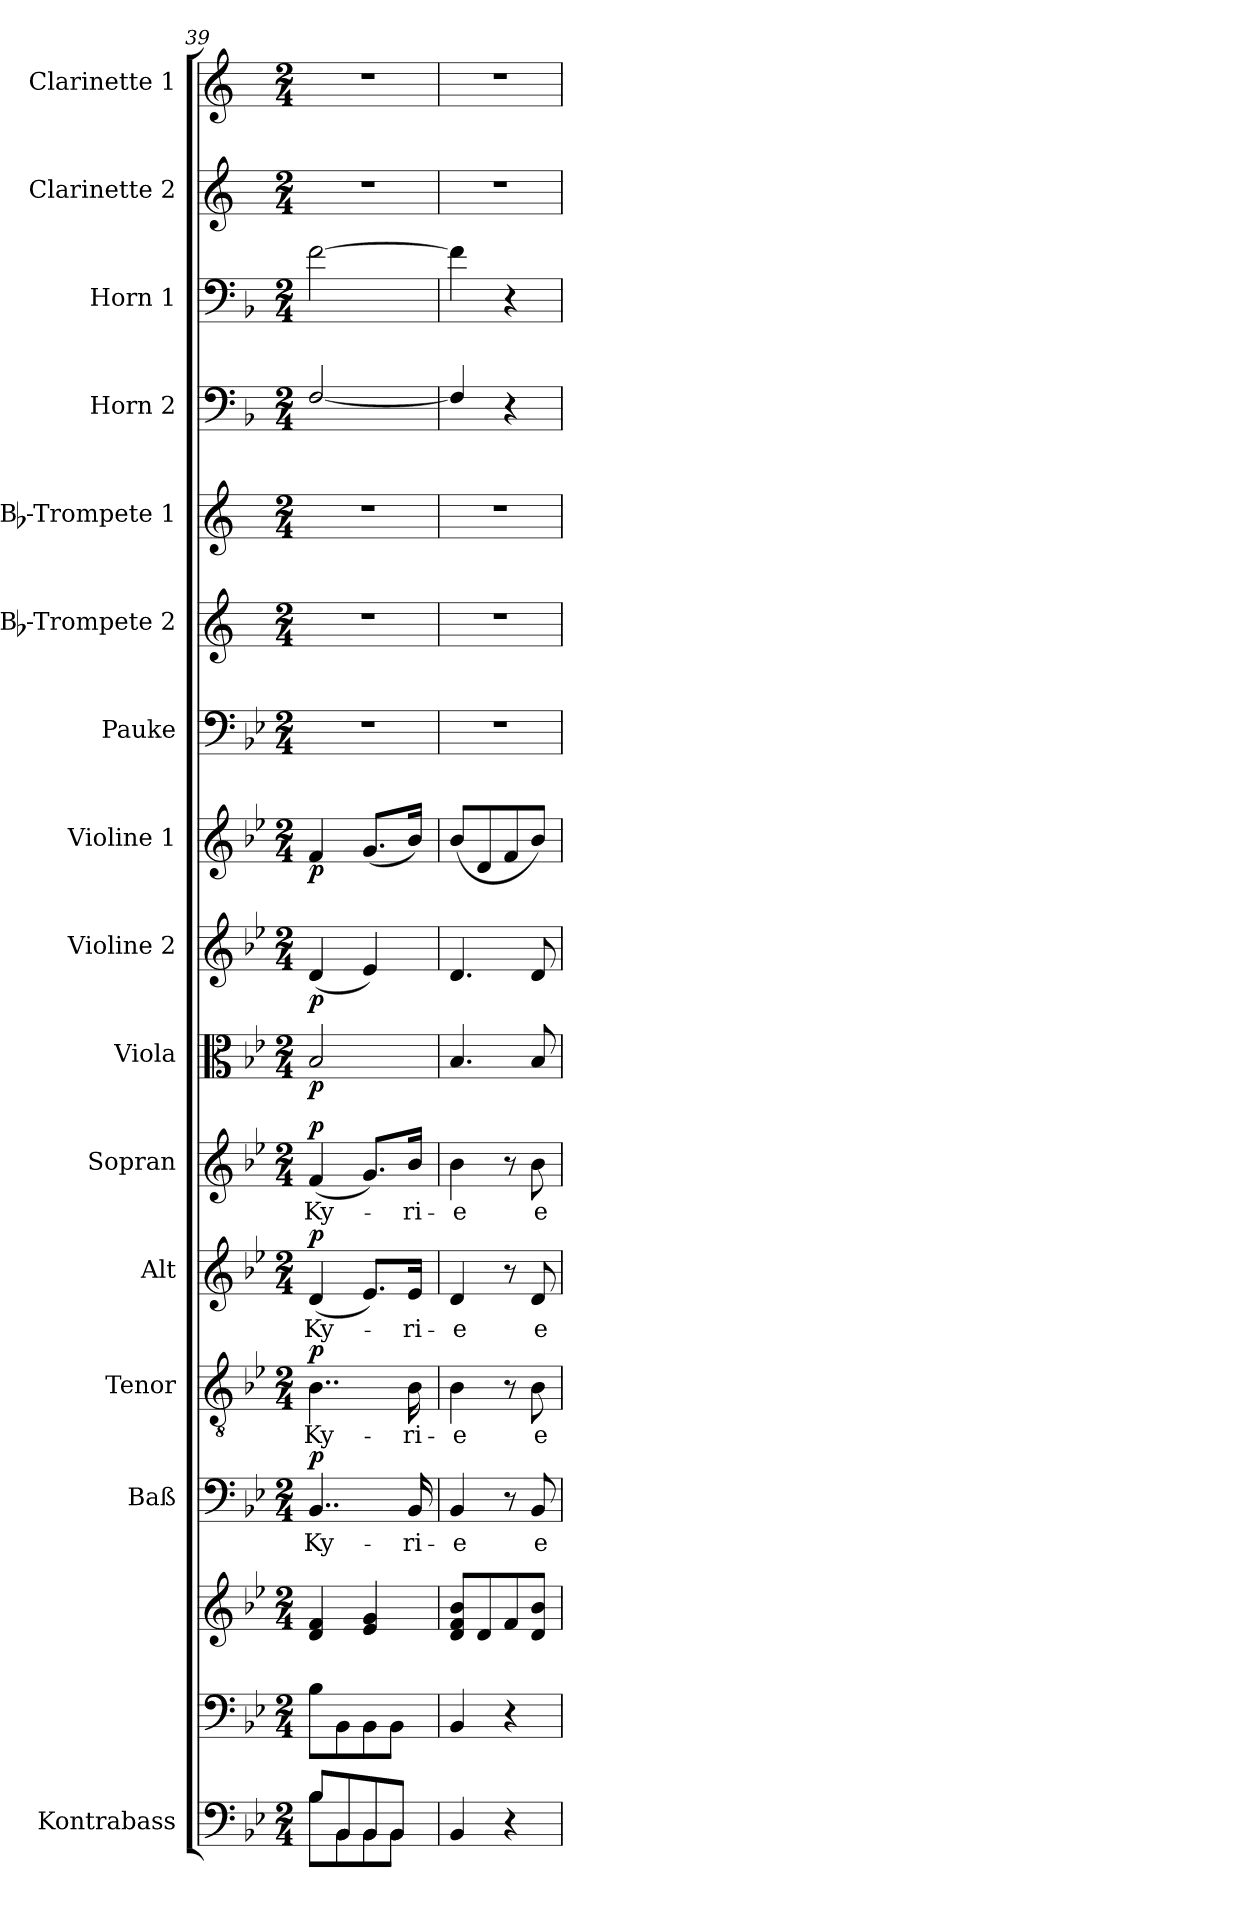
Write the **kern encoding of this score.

**kern	**kern	**kern	**kern	**text	**dynam	**kern	**text	**dynam	**kern	**text	**dynam	**kern	**text	**dynam	**kern	**dynam	**kern	**dynam	**kern	**dynam	**kern	**kern	**kern	**kern	**kern	**kern	**kern
*part16	*part15	*part15	*part14	*part14	*part14	*part13	*part13	*part13	*part12	*part12	*part12	*part11	*part11	*part11	*part10	*part10	*part9	*part9	*part8	*part8	*part7	*part6	*part5	*part4	*part3	*part2	*part1
*staff17	*staff16	*staff15	*staff14	*staff14	*staff14	*staff13	*staff13	*staff13	*staff12	*staff12	*staff12	*staff11	*staff11	*staff11	*staff10	*staff10	*staff9	*staff9	*staff8	*staff8	*staff7	*staff6	*staff5	*staff4	*staff3	*staff2	*staff1
*I"Kontrabass	*	*	*I"Baß	*	*	*I"Tenor	*	*	*I"Alt	*	*	*I"Sopran	*	*	*I"Viola	*	*I"Violine 2	*	*I"Violine 1	*	*I"Pauke	*I"Bb-Trompete 2	*I"Bb-Trompete 1	*I"Horn 2	*I"Horn 1	*I"Clarinette 2	*I"Clarinette 1
*I'Kb.	*	*	*I'Baß	*	*	*I'Ten	*	*	*I'Alt	*	*	*I'Sop	*	*	*I'Vla.	*	*I'Vln. 2	*	*I'Vln. 1	*	*I'Pk.	*I'Bb Trp. 2	*I'Bb Trp. 1	*I'Hrn. 2	*I'Hrn. 1	*I'Cl. 2	*I'Cl. 1
*clefF4	*clefF4	*clefG2	*clefF4	*	*	*clefGv2	*	*	*clefG2	*	*	*clefG2	*	*	*clefC3	*	*clefG2	*	*clefG2	*	*clefF4	*clefG2	*clefG2	*clefF4	*clefF4	*clefG2	*clefG2
*ITrd7c12	*	*	*	*	*	*	*	*	*	*	*	*	*	*	*	*	*	*	*	*	*	*ITrd1c2	*ITrd1c2	*ITrd4c7	*ITrd4c7	*ITrd1c2	*ITrd1c2
*k[b-e-]	*k[b-e-]	*k[b-e-]	*k[b-e-]	*	*	*k[b-e-]	*	*	*k[b-e-]	*	*	*k[b-e-]	*	*	*k[b-e-]	*	*k[b-e-]	*	*k[b-e-]	*	*k[b-e-]	*k[b-e-]	*k[b-e-]	*k[b-e-]	*k[b-e-]	*k[b-e-]	*k[b-e-]
*B-:	*B-:	*B-:	*B-:	*	*	*B-:	*	*	*B-:	*	*	*B-:	*	*	*B-:	*	*B-:	*	*B-:	*	*B-:	*B-:	*B-:	*B-:	*B-:	*B-:	*B-:
*M2/4	*M2/4	*M2/4	*M2/4	*	*	*M2/4	*	*	*M2/4	*	*	*M2/4	*	*	*M2/4	*	*M2/4	*	*M2/4	*	*M2/4	*M2/4	*M2/4	*M2/4	*M2/4	*M2/4	*M2/4
=39	=39	=39	=39	=39	=39	=39	=39	=39	=39	=39	=39	=39	=39	=39	=39	=39	=39	=39	=39	=39	=39	=39	=39	=39	=39	=39	=39
*^	*	*	*	*	*	*	*	*	*	*	*	*	*	*	*	*	*	*	*	*	*	*	*	*	*	*	*
!	!	!	!	!	!LO:LY:b	!LO:DY:a	!	!LO:LY:b	!LO:DY:a	!	!LO:LY:b	!LO:DY:a	!	!LO:LY:b	!LO:DY:a	!	!LO:DY:b	!	!LO:DY:b	!	!LO:DY:b	!	!	!	!	!	!	!
8BB-/L	8BB-\L	8B-\L	4d/ 4f/	4..BB-/	Ky-	p	4..B-\	Ky-	p	(<4d/	Ky-	p	(<4f/	Ky-	p	2B-/	p	(<4d/	p	4f/	p	2r	2r	2r	[2BB-/	[2B-\	2r	2r
8BBB-/	8BBB-\	8BB-\	.	.	.	.	.	.	.	.	.	.	.	.	.	.	.	.	.	.	.	.	.	.	.	.	.	.
8BBB-/	8BBB-\	8BB-\	4e-/ 4g/	.	.	.	.	.	.	8.e-/L)	.	.	8.g/L)	.	.	.	.	4e-/)	.	(<8.g/L	.	.	.	.	.	.	.	.
8BBB-/J	8BBB-\J	8BB-\J	.	.	.	.	.	.	.	.	.	.	.	.	.	.	.	.	.	.	.	.	.	.	.	.	.	.
!	!	!	!	!	!LO:LY:b	!	!	!LO:LY:b	!	!	!LO:LY:b	!	!	!LO:LY:b	!	!	!	!	!	!	!	!	!	!	!	!	!	!
.	.	.	.	16BB-/	-ri-	.	16B-\	-ri-	.	16e-/Jk	-ri-	.	16b-/Jk	-ri-	.	.	.	.	.	16b-/Jk)	.	.	.	.	.	.	.	.
*v	*v	*	*	*	*	*	*	*	*	*	*	*	*	*	*	*	*	*	*	*	*	*	*	*	*	*	*	*
!!LO:PB:g=z
=40	=40	=40	=40	=40	=40	=40	=40	=40	=40	=40	=40	=40	=40	=40	=40	=40	=40	=40	=40	=40	=40	=40	=40	=40	=40	=40	=40
!	!	!	!	!LO:LY:b	!	!	!LO:LY:b	!	!	!LO:LY:b	!	!	!LO:LY:b	!	!	!	!	!	!	!	!	!	!	!	!	!	!
4BBB-/	4BB-/	8d/ 8f/ 8b-/L	4BB-/	-e	.	4B-\	-e	.	4d/	-e	.	4b-\	-e	.	4.B-/	.	4.d/	.	(<8b-/L	.	2r	2r	2r	4BB-/]	4B-\]	2r	2r
.	.	8d/	.	.	.	.	.	.	.	.	.	.	.	.	.	.	.	.	8d/	.	.	.	.	.	.	.	.
4r	4r	8f/	8r	.	.	8r	.	.	8r	.	.	8r	.	.	.	.	.	.	8f/	.	.	.	.	4r	4r	.	.
!	!	!	!	!LO:LY:b	!	!	!LO:LY:b	!	!	!LO:LY:b	!	!	!LO:LY:b	!	!	!	!	!	!	!	!	!	!	!	!	!	!
.	.	8d/ 8b-/J	8BB-/	e-	.	8B-\	e-	.	8d/	e-	.	8b-\	e-	.	8B-/	.	8d/	.	8b-/J)	.	.	.	.	.	.	.	.
=	=	=	=	=	=	=	=	=	=	=	=	=	=	=	=	=	=	=	=	=	=	=	=	=	=	=	=
*-	*-	*-	*-	*-	*-	*-	*-	*-	*-	*-	*-	*-	*-	*-	*-	*-	*-	*-	*-	*-	*-	*-	*-	*-	*-	*-	*-
